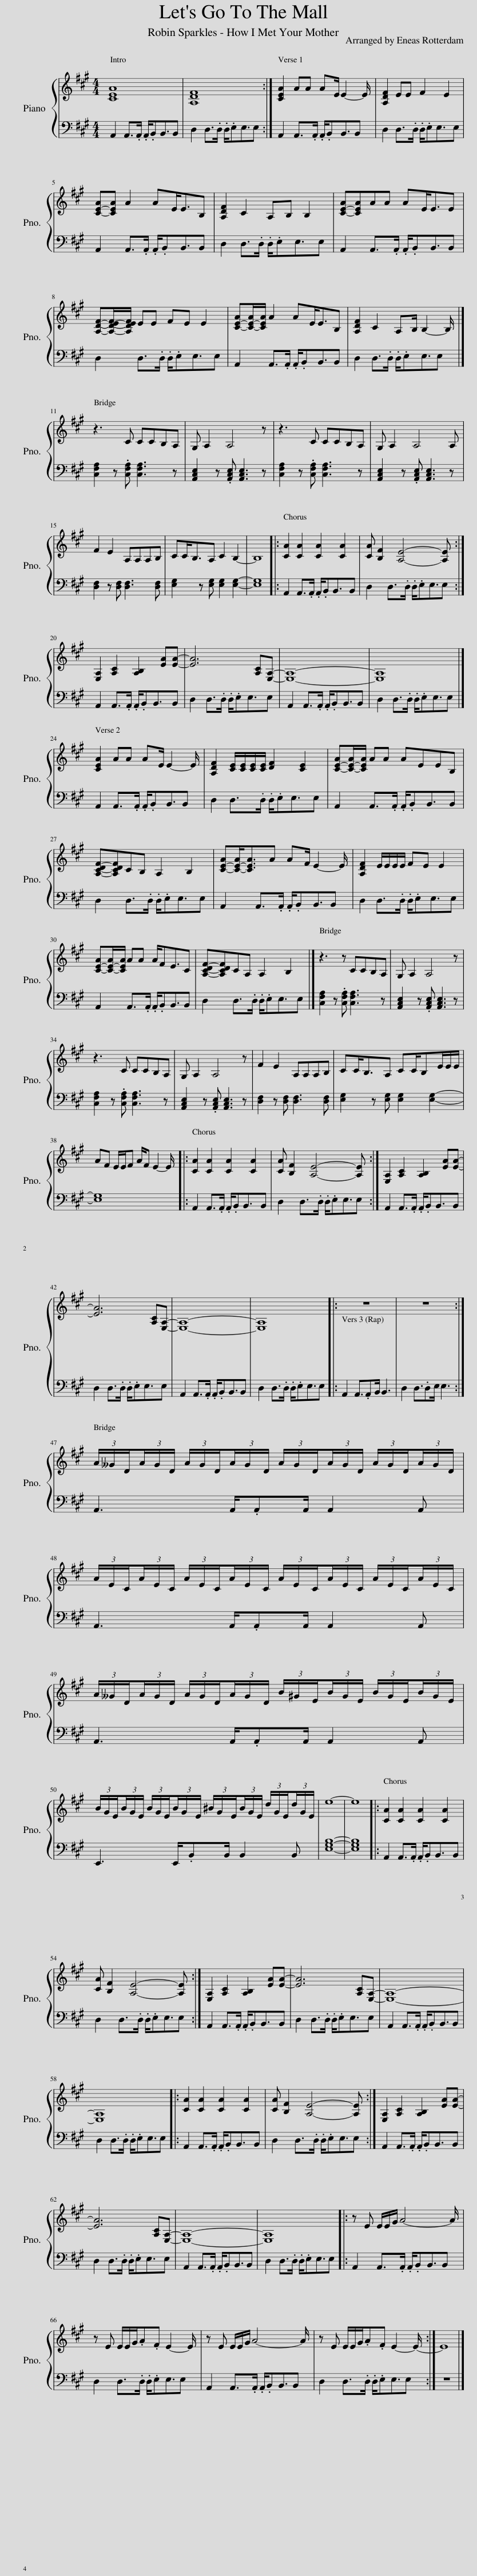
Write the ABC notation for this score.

X:1
%%score { 1 | 2 }
L:1/8
M:4/4
I:linebreak $
K:A
V:1 treble
V:2 bass
V:1
 [CEA]8 | [A,DF]8 :| [CEA]2 AA AE/ E2- E/ | [A,DF]2 EE F2 E2 |$ [C-E-A][CEA] A2 AE<EB, | %5
 [A,DF]2 C2 A,B, B,2 | [C-E-A][CEA]AA AE<EE |$ [A,DF]-[A,-D-EF-]/[A,DEF]/ EE FE E2 | [C-E-A][C-E-A]/[CEA]/ A2 AE<EB, | [A,DF]2 C2 A,B,/ B,2- B,/ |]$ %10
 z3 C CCB,A, | G, A,2 A,4 z | z3 C CCB,A, | G, A,2 A,4 A, |$ F2 E2 A,A,A,B, | %15
 CC<B,A, C2 B,2- | B,8 |: [CA]2 [CA]2 [CA]2 [CA]2 | [CA] [B,F]2 [A,E]4- [A,E] :|$ [E,A,]2 [A,C]2 [A,B,]2 [EA][EA]- | %20
 [EA]6 [A,C][E,A,]- | [E,A,]8- | [E,A,]8 |]$ [CEA]2 AA AE/ E2- E/ | [A,DF]2 [CE]/[CE]/[CE]/[CE]/ [DF]2 [CE]2 | %25
 [C-E-A][C-E-A]/[CEA]/ AA AEEB, |$ [A,-C-DF-][A,CDF]CB, A,2 B,2 | [C-E-A][C-E-A]<[CEA]A AF/ E2- E/ | [A,DF]2 E/E/E/E/ FE E2 |$ [C-E-A][C-E-A]/[CEA]/ AA A/FE3/2C | %30
 [A,-C-DF-][A,CDF]CA, A,2 B,2 |] z3 z CCB,A, | G, A,2 A,4 z |$ z3 C CCB,A, | G, A,2 A,4 z | %35
 F2 E2 A,A,A,B, | CC<B,A, CC/B,E/E/E/ |$ AF E/E/F A/F E2- E/ |: [CA]2 [CA]2 [CA]2 [CA]2 | [CA] [B,F]2 [A,E]4- [A,E] :| %40
 [E,A,]2 [A,C]2 [A,B,]2 [EA][EA]- |$ [EA]6 [A,C][E,A,]- | [E,A,]8- | [E,A,]8 |: z8 | %45
 z8 :|$ (3A/__G/D/(3A/G/D/ (3A/G/D/(3A/G/D/ (3A/G/D/(3A/G/D/ (3A/G/D/(3A/G/D/ |$ (3A/E/C/(3A/E/C/ (3A/E/C/(3A/E/C/ (3A/E/C/(3A/E/C/ (3A/E/C/(3A/E/C/ |$ (3A/__G/D/(3A/G/D/ (3A/G/D/(3A/G/D/ (3B/^G/E/(3B/G/E/ (3B/G/E/(3B/G/E/ |$ (3B/G/E/(3B/G/E/ (3B/G/E/(3B/G/E/ (3^B/G/E/(3B/G/E/ (3d/G/E/(3d/G/E/ | %50
 e8- | e8 |: [CA]2 [CA]2 [CA]2 [CA]2 |$ [CA] [B,F]2 [A,E]4- [A,E] :| [E,A,]2 [A,C]2 [A,B,]2 [EA][EA]- | %55
 [EA]6 [A,C][E,A,]- | [E,A,]8- |$ [E,A,]8 |: [CA]2 [CA]2 [CA]2 [CA]2 | [CA] [B,F]2 [A,E]4- [A,E] :| %60
 [E,A,]2 [A,C]2 [A,B,]2 [EA][EA]- |$ [EA]6 [A,C][E,A,]- | [E,A,]8- | [E,A,]8 |: z E E/E/G/ A4- A/ |$ %65
 z E E/E/G/.A.F E2- E/ | z E E/E/G/ A4- A/ | z E E/E/G/.A.F E2- E/- :| E8 |] %69
V:2
 A,,2 A,,>.A,, .A,,/.B,,B,,3/2B,, | D,2 D,>.D, .D,/.E,E,3/2E, :| A,,2 A,,>.A,, .A,,/.B,,B,,3/2B,, | D,2 D,>.D, .D,/.E,E,3/2E, |$ A,,2 A,,>.A,, .A,,/.B,,B,,3/2B,, | %5
 D,2 D,>.D, .D,/.E,E,3/2E, | A,,2 A,,>.A,, .A,,/.B,,B,,3/2B,, |$ D,2 D,>.D, .D,/.E,E,3/2E, | A,,2 A,,>.A,, .A,,/.B,,B,,3/2B,, | D,2 D,>.D, .D,/.E,E,3/2E, |]$ %10
 [C,F,A,]2 z .[C,F,A,] [C,F,A,]3 z | [A,,C,E,]2 z .[A,,C,E,] [A,,C,E,]3 z | [C,F,A,]2 z .[C,F,A,] [C,F,A,]3 z | [A,,C,E,]2 z .[A,,C,E,] [A,,C,E,]3 z |$ [D,F,]2 z [D,F,] [D,F,]3 [D,F,] | %15
 [E,G,]2 z [E,G,] [E,G,]2 [E,G,]2- | [E,G,]8 |: A,,2 A,,>.A,, .A,,/.B,,B,,3/2B,, | D,2 D,>.D, .D,/.E,E,3/2E, :|$ A,,2 A,,>.A,, .A,,/.B,,B,,3/2B,, | %20
 D,2 D,>.D, .D,/.E,E,3/2E, | A,,2 A,,>.A,, .A,,/.B,,B,,3/2B,, | D,2 D,>.D, .D,/.E,E,3/2E, |]$ A,,2 A,,>.A,, .A,,/.B,,B,,3/2B,, | D,2 D,>.D, .D,/.E,E,3/2E, | %25
 A,,2 A,,>.A,, .A,,/.B,,B,,3/2B,, |$ D,2 D,>.D, .D,/.E,E,3/2E, | A,,2 A,,>.A,, .A,,/.B,,B,,3/2B,, | D,2 D,>.D, .D,/.E,E,3/2E, |$ A,,2 A,,>.A,, .A,,/.B,,B,,3/2B,, | %30
 D,2 D,>.D, .D,/.E,E,3/2E, |] [C,F,A,]2 z .[C,F,A,] [C,F,A,]3 z | [A,,C,E,]2 z .[A,,C,E,] [A,,C,E,]3 z |$ [C,F,A,]2 z .[C,F,A,] [C,F,A,]3 z | [A,,C,E,]2 z .[A,,C,E,] [A,,C,E,]3 z | %35
 [D,F,]2 z [D,F,] [D,F,]3 [D,F,] | [E,G,]2 z [E,G,] [E,G,]2 [E,G,]2- |$ [E,G,]8 |: A,,2 A,,>.A,, .A,,/.B,,B,,3/2B,, | D,2 D,>.D, .D,/.E,E,3/2E, :| %40
 A,,2 A,,>.A,, .A,,/.B,,B,,3/2B,, |$ D,2 D,>.D, .D,/.E,E,3/2E, | A,,2 A,,>.A,, .A,,/.B,,B,,3/2B,, | D,2 D,>.D, .D,/.E,E,3/2E, |: A,,2 A,,3/2.A,,B,,/ B,,3 | %45
 D,2 D,3/2.D,E,/ E,3 :|$ A,,3 A,,/.A,,A,,/ A,,2 A,, |$ A,,3 A,,/.A,,A,,/ A,,2 A,, |$ A,,3 A,,/.A,,A,,/ A,,2 A,, |$ E,,3 E,,/.B,,B,,/ B,,2 B,, | %50
 [E,G,B,]8- | [E,G,B,]8 |: A,,2 A,,>.A,, .A,,/.B,,B,,3/2B,, |$ D,2 D,>.D, .D,/.E,E,3/2E, :| A,,2 A,,>.A,, .A,,/.B,,B,,3/2B,, | %55
 D,2 D,>.D, .D,/.E,E,3/2E, | A,,2 A,,>.A,, .A,,/.B,,B,,3/2B,, |$ D,2 D,>.D, .D,/.E,E,3/2E, |: A,,2 A,,>.A,, .A,,/.B,,B,,3/2B,, | D,2 D,>.D, .D,/.E,E,3/2E, :| %60
 A,,2 A,,>.A,, .A,,/.B,,B,,3/2B,, |$ D,2 D,>.D, .D,/.E,E,3/2E, | A,,2 A,,>.A,, .A,,/.B,,B,,3/2B,, | D,2 D,>.D, .D,/.E,E,3/2E, |: A,,2 A,,>.A,, .A,,/.B,,B,,3/2B,, |$ %65
 D,2 D,>.D, .D,/.E,E,3/2E, | A,,2 A,,>.A,, .A,,/.B,,B,,3/2B,, | D,2 D,>.D, .D,/.E,E,3/2E, :| z8 |] %69
